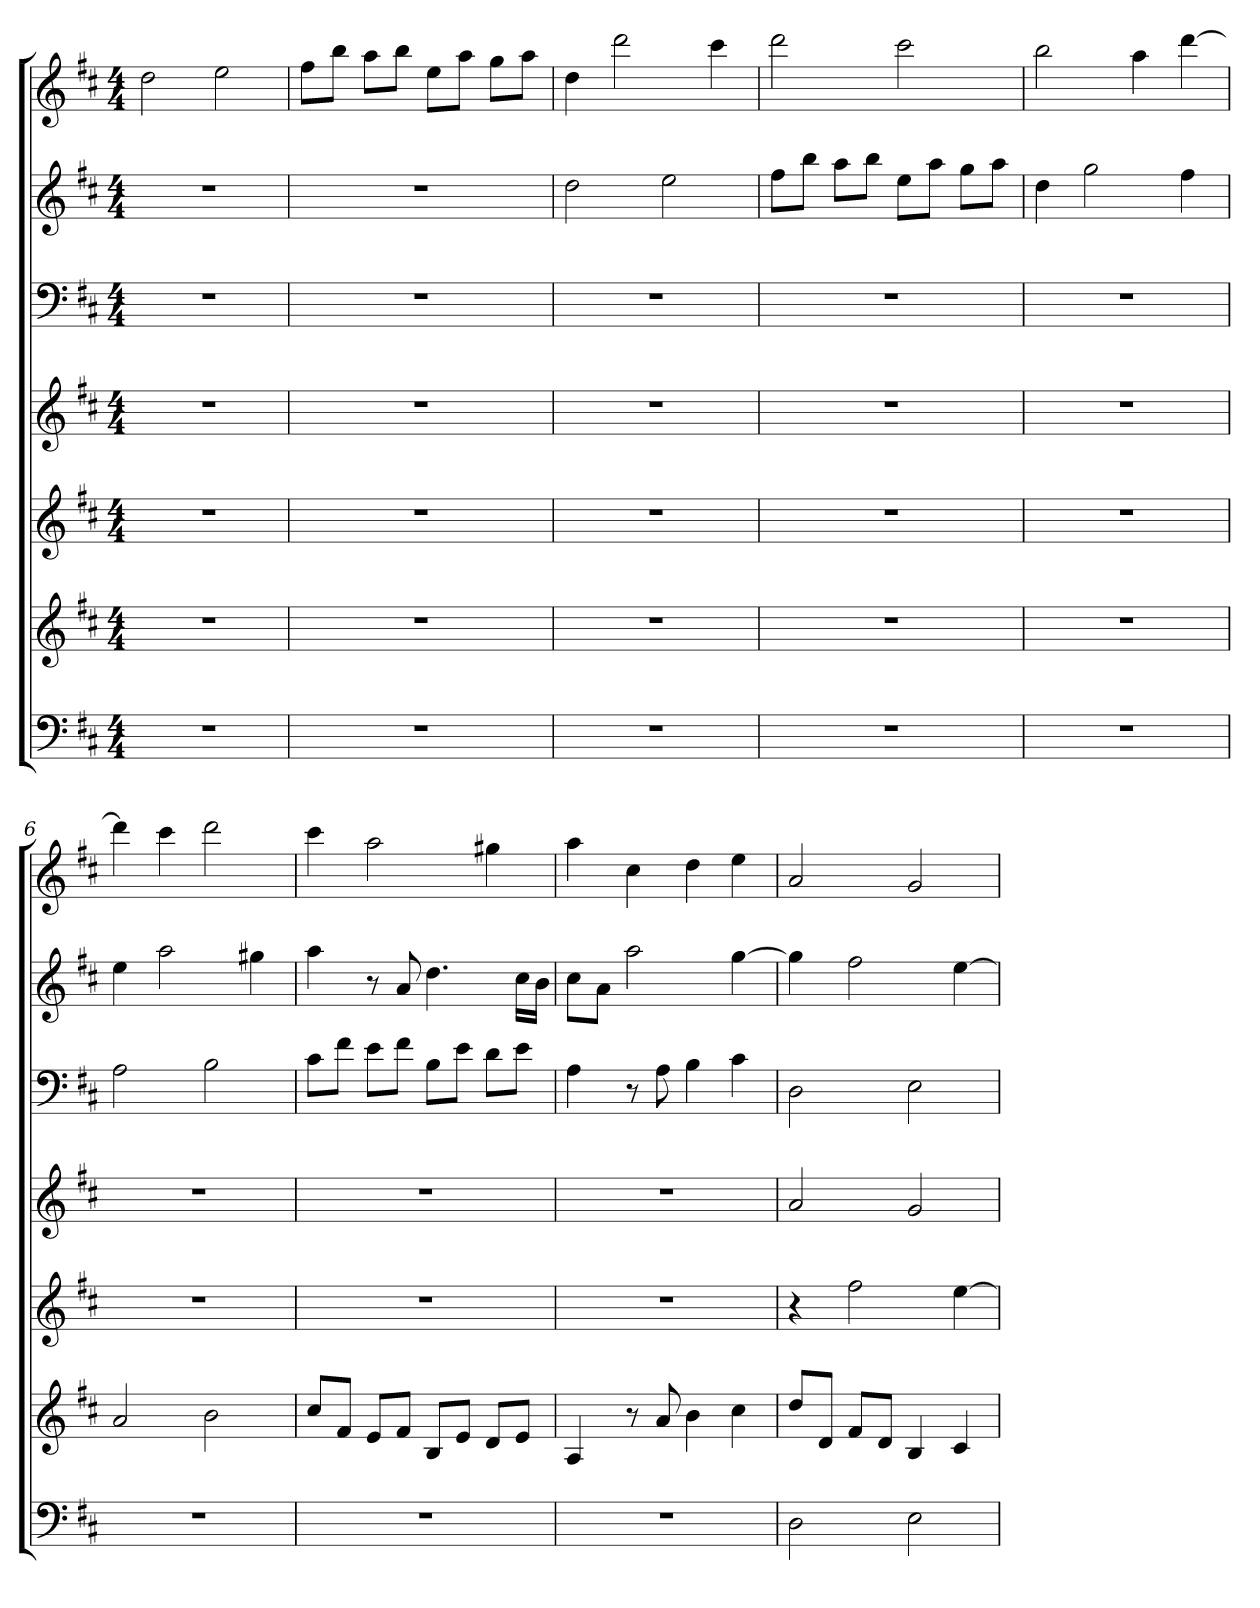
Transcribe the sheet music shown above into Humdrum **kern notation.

**kern	**kern	**kern	**kern	**kern	**kern	**kern
*part7	*part6	*part5	*part4	*part3	*part2	*part1
*staff7	*staff6	*staff5	*staff4	*staff3	*staff2	*staff1
*k[f#c#]	*k[f#c#]	*k[f#c#]	*k[f#c#]	*k[f#c#]	*k[f#c#]	*k[f#c#]
*D:	*D:	*D:	*D:	*D:	*D:	*D:
*M4/4	*M4/4	*M4/4	*M4/4	*M4/4	*M4/4	*M4/4
=1	=1	=1	=1	=1	=1	=1
1r	1r	1r	1r	1r	1r	2dd
.	.	.	.	.	.	2ee
=2	=2	=2	=2	=2	=2	=2
1r	1r	1r	1r	1r	1r	8ff#L
.	.	.	.	.	.	8bbJ
.	.	.	.	.	.	8aaL
.	.	.	.	.	.	8bbJ
.	.	.	.	.	.	8eeL
.	.	.	.	.	.	8aaJ
.	.	.	.	.	.	8ggL
.	.	.	.	.	.	8aaJ
=3	=3	=3	=3	=3	=3	=3
1r	1r	1r	1r	1r	2dd	4dd
.	.	.	.	.	.	2ddd
.	.	.	.	.	2ee	.
.	.	.	.	.	.	4ccc#
=4	=4	=4	=4	=4	=4	=4
1r	1r	1r	1r	1r	8ff#L	2ddd
.	.	.	.	.	8bbJ	.
.	.	.	.	.	8aaL	.
.	.	.	.	.	8bbJ	.
.	.	.	.	.	8eeL	2ccc#
.	.	.	.	.	8aaJ	.
.	.	.	.	.	8ggL	.
.	.	.	.	.	8aaJ	.
=5	=5	=5	=5	=5	=5	=5
1r	1r	1r	1r	1r	4dd	2bb
.	.	.	.	.	2gg	.
.	.	.	.	.	.	4aa
.	.	.	.	.	4ff#	[4ddd
=6	=6	=6	=6	=6	=6	=6
1r	2a	1r	1r	2A	4ee	4ddd]
.	.	.	.	.	2aa	4ccc#
.	2b	.	.	2B	.	2ddd
.	.	.	.	.	4gg#X	.
=7	=7	=7	=7	=7	=7	=7
1r	8cc#L	1r	1r	8c#L	4aa	4ccc#
.	8f#J	.	.	8f#J	.	.
.	8eL	.	.	8eL	8r	2aa
.	8f#J	.	.	8f#J	8a	.
.	8BL	.	.	8BL	4.dd	.
.	8eJ	.	.	8eJ	.	.
.	8dL	.	.	8dL	.	4gg#X
.	8eJ	.	.	8eJ	16cc#LL	.
.	.	.	.	.	16bJJ	.
=8	=8	=8	=8	=8	=8	=8
1r	4A	1r	1r	4A	8cc#L	4aa
.	.	.	.	.	8aJ	.
.	8r	.	.	8r	2aa	4cc#
.	8a	.	.	8A	.	.
.	4b	.	.	4B	.	4dd
.	4cc#	.	.	4c#	[4gg	4ee
=9	=9	=9	=9	=9	=9	=9
2D	8ddL	4r	2a	2D	4gg]	2a
.	8dJ	.	.	.	.	.
.	8f#L	2ff#	.	.	2ff#	.
.	8dJ	.	.	.	.	.
2E	4B	.	2g	2E	.	2g
.	4c#	[4ee	.	.	[4ee	.
=	=	=	=	=	=	=
*-	*-	*-	*-	*-	*-	*-
